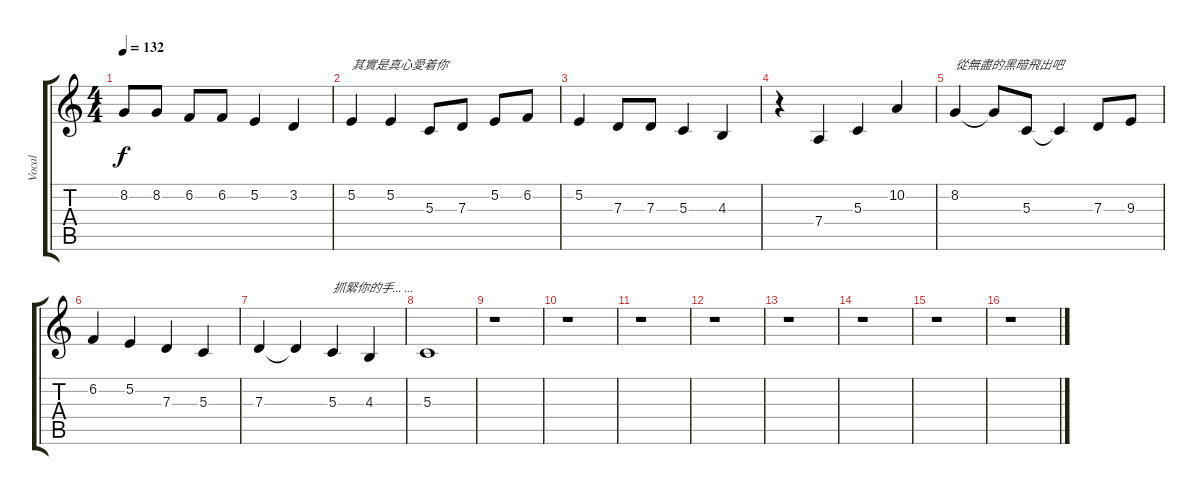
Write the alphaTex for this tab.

\track ("Vocal" "Vocal") {instrument cello}
\staff {score tabs}
\tuning (E4 B3 G3 D3 A2 E2) {hide}
\ts (4 4)
\tempo 132
\clef g2
\ks c
8.2.8{dy f} 8.2.8 6.2.8 6.2.8 5.2.4 3.2.4 |
5.2.4{txt "其實是真心愛着你"} 5.2.4 5.3.8 7.3.8 5.2.8 6.2.8 |
5.2.4 7.3.8 7.3.8 5.3.4 4.3.4 |
r.4 7.4.4 5.3.4 10.2.4 |
8.2.4{txt "從無盡的黑暗飛出吧"} 8.2{t}.8 5.3.8 5.3{t}.4 7.3.8 9.3.8 |
6.2.4 5.2.4 7.3.4 5.3.4 |
7.3.4 7.3{t}.4 5.3.4{txt "抓緊你的手... ..."} 4.3.4 |
5.3.1 |
r.1 |
r.1 |
r.1 |
r.1 |
r.1 |
r.1 |
r.1 |
r.1
